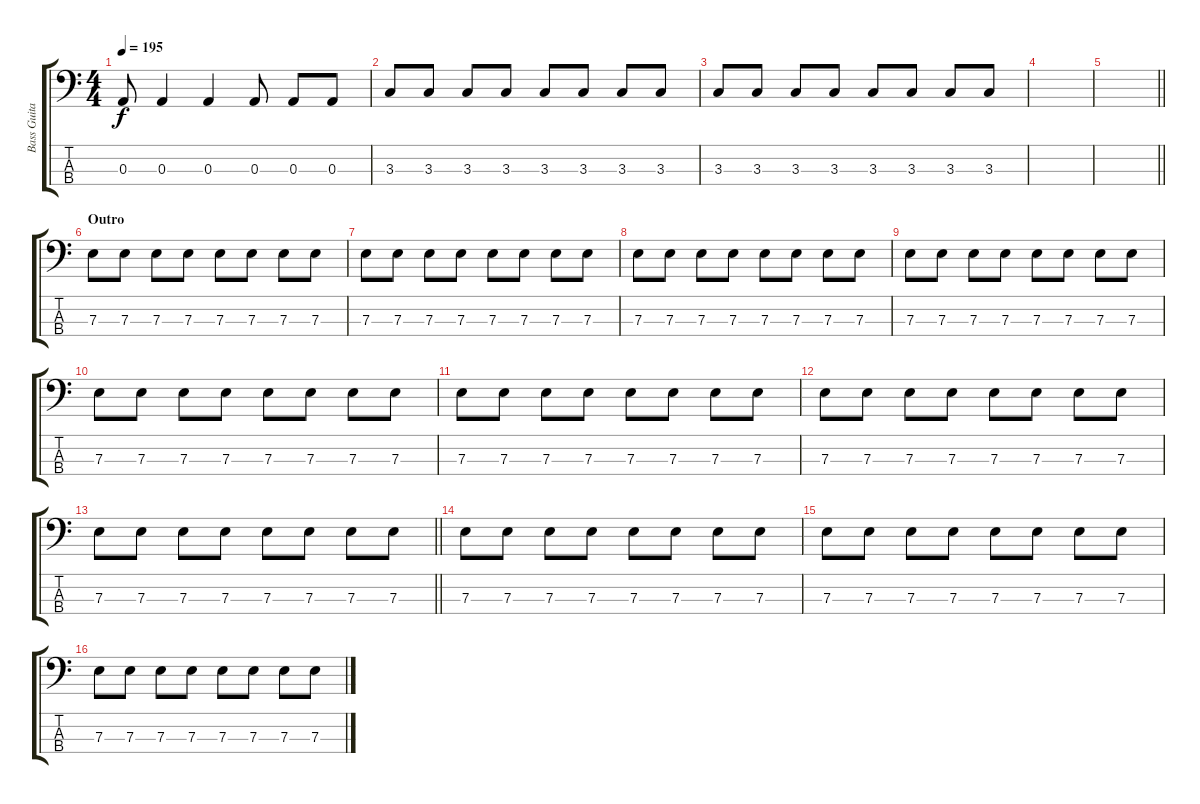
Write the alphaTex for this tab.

\track ("Bass Guitar" "Bass Guita") {instrument electricbassfinger}
\staff {score tabs}
\tuning (G2 D2 A1 D1) {hide}
\ts (4 4)
\tempo 195
\clef f4
\ks c
0.3{t}.8{dy f} 0.3.4 0.3.4 0.3.8 0.3.8 0.3.8 |
3.3.8 3.3.8 3.3.8 3.3.8 3.3.8 3.3.8 3.3.8 3.3.8 |
3.3.8 3.3.8 3.3.8 3.3.8 3.3.8 3.3.8 3.3.8 3.3.8 |
|
\barLineRight lightlight
|
\section ("" "Outro")
7.3.8 7.3.8 7.3.8 7.3.8 7.3.8 7.3.8 7.3.8 7.3.8 |
7.3.8 7.3.8 7.3.8 7.3.8 7.3.8 7.3.8 7.3.8 7.3.8 |
7.3.8 7.3.8 7.3.8 7.3.8 7.3.8 7.3.8 7.3.8 7.3.8 |
7.3.8 7.3.8 7.3.8 7.3.8 7.3.8 7.3.8 7.3.8 7.3.8 |
7.3.8 7.3.8 7.3.8 7.3.8 7.3.8 7.3.8 7.3.8 7.3.8 |
7.3.8 7.3.8 7.3.8 7.3.8 7.3.8 7.3.8 7.3.8 7.3.8 |
7.3.8 7.3.8 7.3.8 7.3.8 7.3.8 7.3.8 7.3.8 7.3.8 |
\barLineRight lightlight
7.3.8 7.3.8 7.3.8 7.3.8 7.3.8 7.3.8 7.3.8 7.3.8 |
7.3.8 7.3.8 7.3.8 7.3.8 7.3.8 7.3.8 7.3.8 7.3.8 |
7.3.8 7.3.8 7.3.8 7.3.8 7.3.8 7.3.8 7.3.8 7.3.8 |
7.3.8 7.3.8 7.3.8 7.3.8 7.3.8 7.3.8 7.3.8 7.3.8
